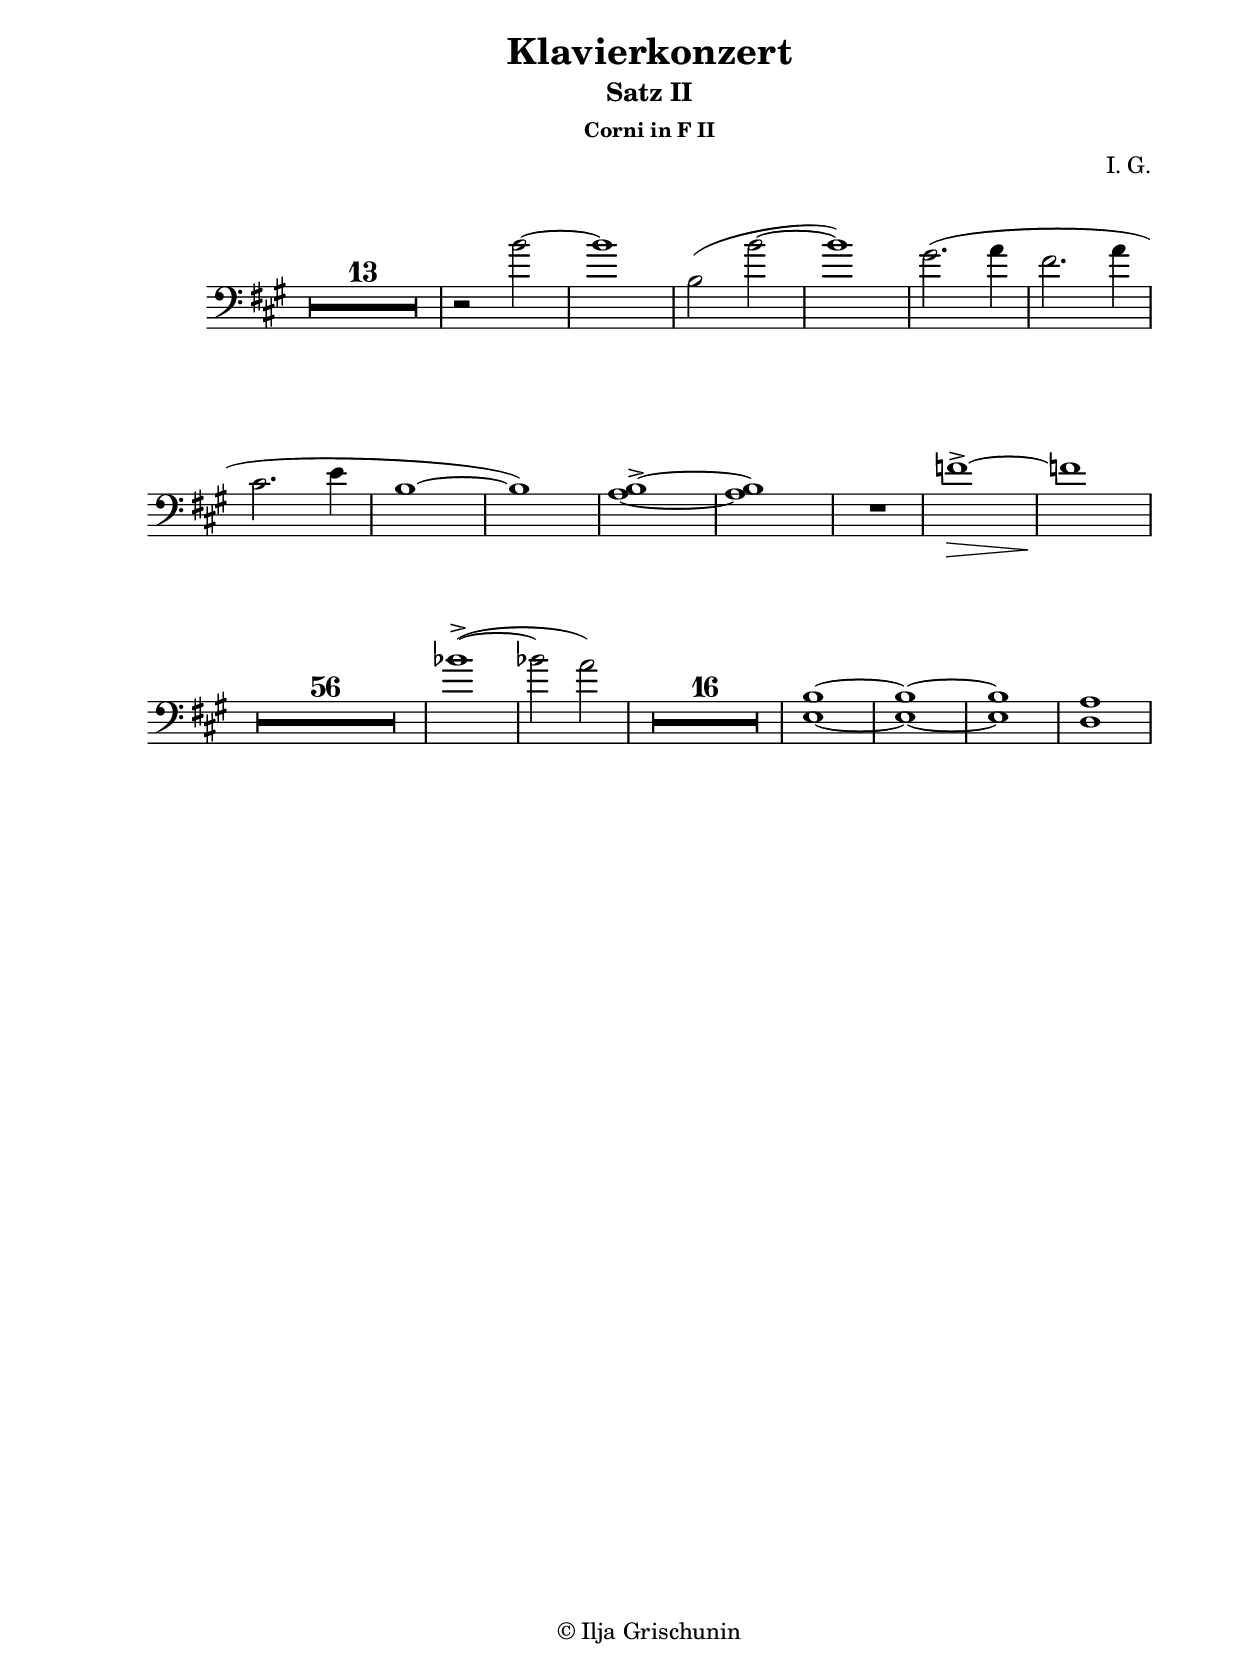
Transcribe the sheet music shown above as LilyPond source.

\version "2.19.15"
%\version "2.18.0"

\language "deutsch"

\header {
  title = "Klavierkonzert"
  subtitle = "Satz II"
  subsubtitle = "Corni in F II"
  composer = "I. G."
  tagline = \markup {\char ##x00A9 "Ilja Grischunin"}
}

#(ly:set-option 'relative-includes #t)

\paper {
  #(set-paper-size "a4")
  top-system-spacing.basic-distance = #25
  top-markup-spacing.basic-distance = #8
  markup-system-spacing.basic-distance = #26
  system-system-spacing.basic-distance = #20
  last-bottom-spacing.basic-distance = #25
  two-sided = ##t
  inner-margin = 25
  outer-margin = 15
}

\layout {
  indent = 10
  \context {
    \Score
    %\override BarNumber.break-visibility = ##(#f #t #t)
    \remove "Bar_number_engraver"
  }
}

\version "2.19.15"
%\version "2.18.0"

\language "deutsch"

\include "base.ly"

cornoTwoMusic = \relative e {
  \base
  \override MultiMeasureRest.expand-limit = #3
  \clef bass
  R1*13 r2 e'~ e1 e,2( e'~ e1) cis2.( d4 h2. d4 fis,2. a4 e1~ e) <d e>->~ q
  R1 b'->\>~ b!\! R1*56 es1->^~( es!2 d)
  R1*16
  <a, e'>1~ q~ q
  <g d'>
}


\score {
  \new Staff
  \transpose f c'
  \cornoTwoMusic
}